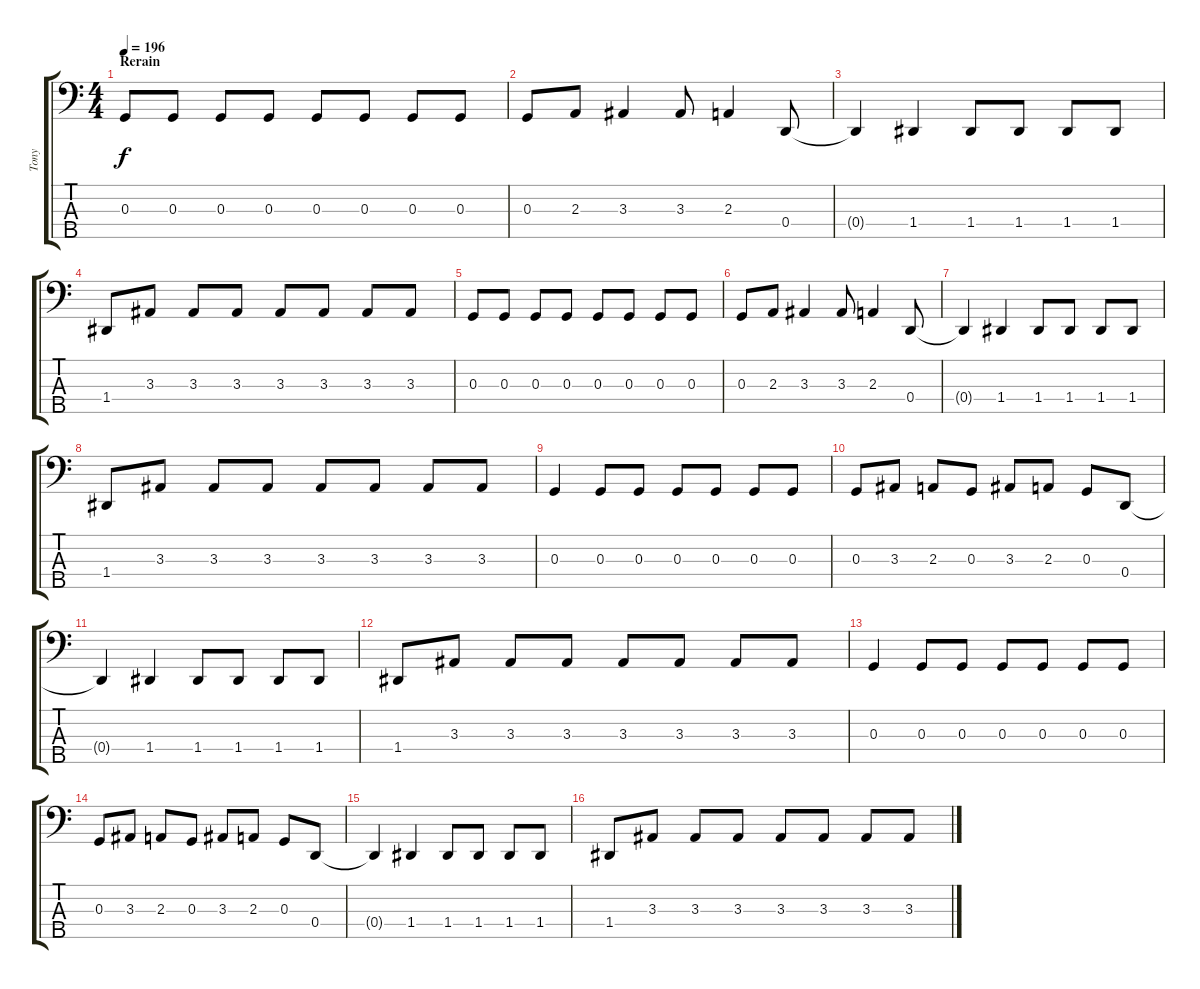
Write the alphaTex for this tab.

\track ("Tony" "Tony") {instrument electricbasspick}
\staff {score tabs}
\tuning (F2 C2 G1 D1 A0) {hide}
\ts (4 4)
\section ("" "Rerain")
\tempo 196
\clef f4
\ks c
0.3.8{dy f} 0.3.8 0.3.8 0.3.8 0.3.8 0.3.8 0.3.8 0.3.8 |
0.3.8 2.3.8 3.3.4 3.3.8 2.3.4 0.4.8 |
0.4{t}.4 1.4.4 1.4.8 1.4.8 1.4.8 1.4.8 |
1.4.8 3.3.8 3.3.8 3.3.8 3.3.8 3.3.8 3.3.8 3.3.8 |
0.3.8 0.3.8 0.3.8 0.3.8 0.3.8 0.3.8 0.3.8 0.3.8 |
0.3.8 2.3.8 3.3.4 3.3.8 2.3.4 0.4.8 |
0.4{t}.4 1.4.4 1.4.8 1.4.8 1.4.8 1.4.8 |
1.4.8 3.3.8 3.3.8 3.3.8 3.3.8 3.3.8 3.3.8 3.3.8 |
0.3.4 0.3.8 0.3.8 0.3.8 0.3.8 0.3.8 0.3.8 |
0.3.8 3.3.8 2.3.8 0.3.8 3.3.8 2.3.8 0.3.8 0.4.8 |
0.4{t}.4 1.4.4 1.4.8 1.4.8 1.4.8 1.4.8 |
1.4.8 3.3.8 3.3.8 3.3.8 3.3.8 3.3.8 3.3.8 3.3.8 |
0.3.4 0.3.8 0.3.8 0.3.8 0.3.8 0.3.8 0.3.8 |
0.3.8 3.3.8 2.3.8 0.3.8 3.3.8 2.3.8 0.3.8 0.4.8 |
0.4{t}.4 1.4.4 1.4.8 1.4.8 1.4.8 1.4.8 |
1.4.8 3.3.8 3.3.8 3.3.8 3.3.8 3.3.8 3.3.8 3.3.8
